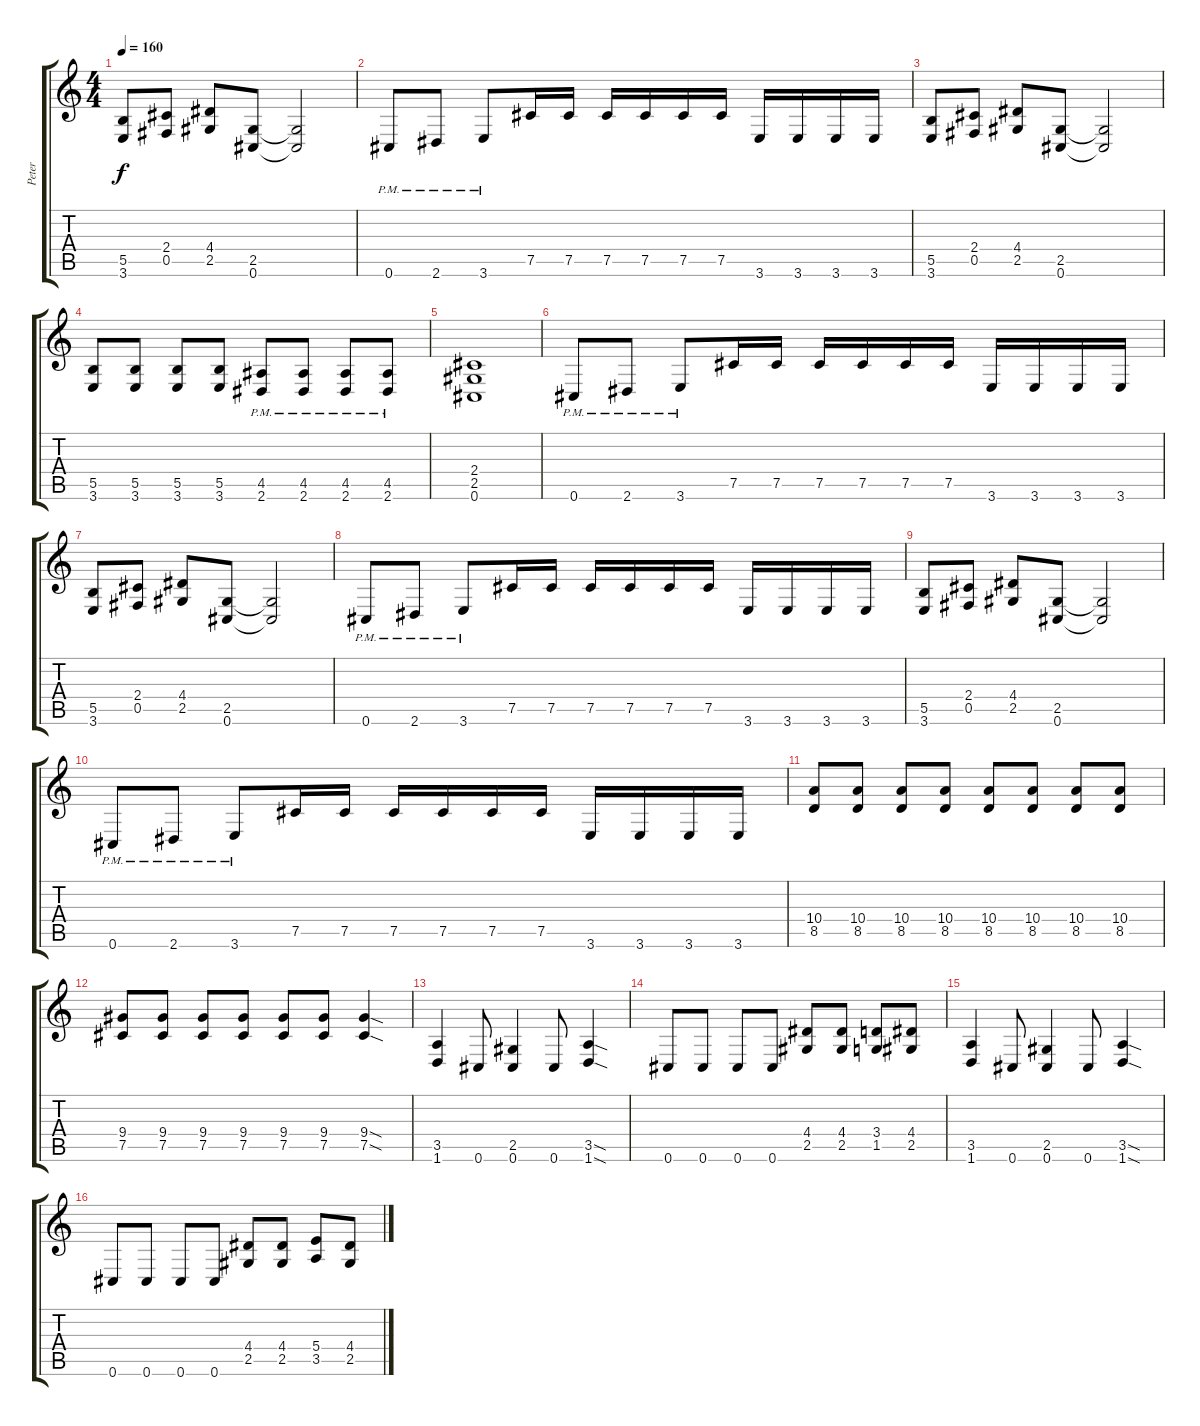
\track ("Peter" "Peter") {instrument distortionguitar}
\staff {score tabs}
\tuning (Db4 Ab3 E3 B2 Gb2 Db2) {hide}
\ts (4 4)
\tempo 160
\clef g2
\ks c
(5.5 3.6).8{dy f} (2.4 0.5).8 (4.4 2.5).8 (2.5 0.6).8 (2.5{t} 0.6{t}).2 |
0.6{pm}.8 2.6{pm}.8 3.6{pm}.8 7.5.16 7.5.16 7.5.16 7.5.16 7.5.16 7.5.16 3.6.16 3.6.16 3.6.16 3.6.16 |
(5.5 3.6).8 (2.4 0.5).8 (4.4 2.5).8 (2.5 0.6).8 (2.5{t} 0.6{t}).2 |
(5.5 3.6).8 (5.5 3.6).8 (5.5 3.6).8 (5.5 3.6).8 (4.5{pm} 2.6{pm}).8 (4.5{pm} 2.6{pm}).8 (4.5{pm} 2.6{pm}).8 (4.5{pm} 2.6{pm}).8 |
(2.4 2.5 0.6).1 |
0.6{pm}.8 2.6{pm}.8 3.6{pm}.8 7.5.16 7.5.16 7.5.16 7.5.16 7.5.16 7.5.16 3.6.16 3.6.16 3.6.16 3.6.16 |
(5.5 3.6).8 (2.4 0.5).8 (4.4 2.5).8 (2.5 0.6).8 (2.5{t} 0.6{t}).2 |
0.6{pm}.8 2.6{pm}.8 3.6{pm}.8 7.5.16 7.5.16 7.5.16 7.5.16 7.5.16 7.5.16 3.6.16 3.6.16 3.6.16 3.6.16 |
(5.5 3.6).8 (2.4 0.5).8 (4.4 2.5).8 (2.5 0.6).8 (2.5{t} 0.6{t}).2 |
0.6{pm}.8 2.6{pm}.8 3.6{pm}.8 7.5.16 7.5.16 7.5.16 7.5.16 7.5.16 7.5.16 3.6.16 3.6.16 3.6.16 3.6.16 |
(10.4 8.5).8 (10.4 8.5).8 (10.4 8.5).8 (10.4 8.5).8 (10.4 8.5).8 (10.4 8.5).8 (10.4 8.5).8 (10.4 8.5).8 |
(9.4 7.5).8 (9.4 7.5).8 (9.4 7.5).8 (9.4 7.5).8 (9.4 7.5).8 (9.4 7.5).8 (9.4{sod} 7.5{sod}).4 |
(3.5 1.6).4 0.6.8 (2.5 0.6).4 0.6.8 (3.5{sod} 1.6{sod}).4 |
0.6.8 0.6.8 0.6.8 0.6.8 (4.4 2.5).8 (4.4 2.5).8 (3.4 1.5).8 (4.4 2.5).8 |
(3.5 1.6).4 0.6.8 (2.5 0.6).4 0.6.8 (3.5{sod} 1.6{sod}).4 |
0.6.8 0.6.8 0.6.8 0.6.8 (4.4 2.5).8 (4.4 2.5).8 (5.4 3.5).8 (4.4 2.5).8
